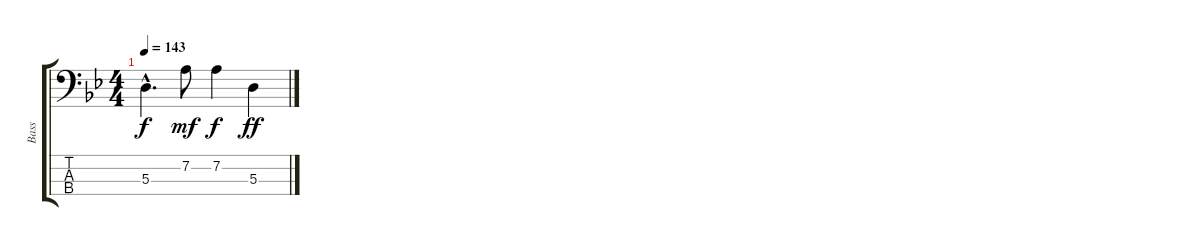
\track ("Bass" "Bass") {instrument acousticbass}
\staff {score tabs}
\tuning (G2 D2 A1 E1) {hide}
\ts (4 4)
\tempo 143
\clef f4
\ks gminor
5.3{hac}.4{d dy f} 7.2.8{dy mf} 7.2.4{dy f} 5.3.4{dy ff}
